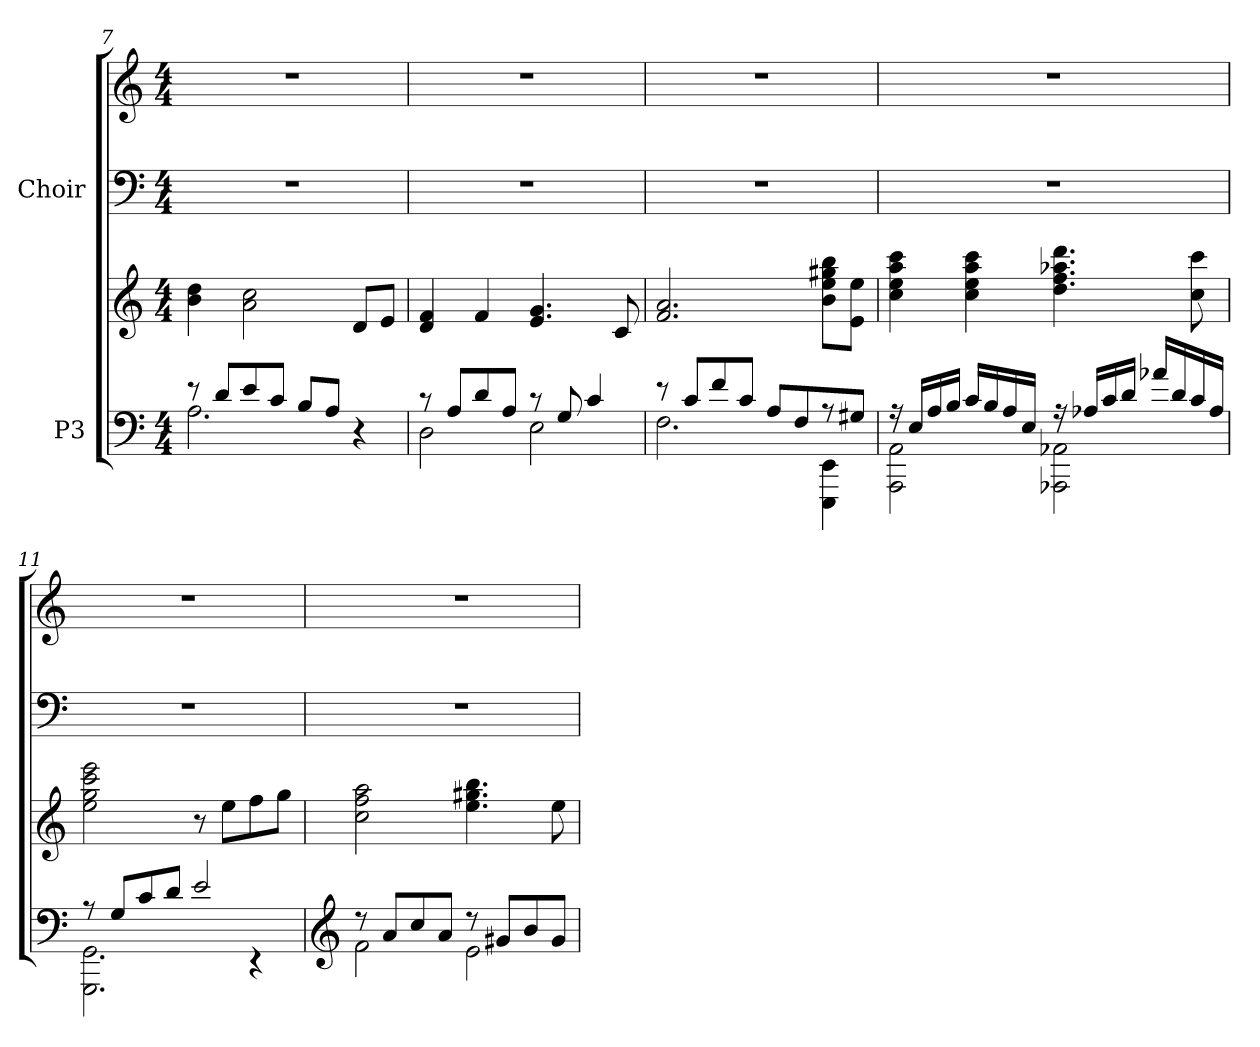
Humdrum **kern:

**kern	**kern	**kern	**kern
*part2	*part2	*part1	*part1
*staff4	*staff3	*staff2	*staff1
*I"P3	*	*I"Choir	*
*clefF4	*clefG2	*clefF4	*clefG2
*k[]	*k[]	*k[]	*k[]
*C:	*C:	*C:	*C:
*M4/4	*M4/4	*M4/4	*M4/4
=7	=7	=7	=7
*^	*	*	*
8r	2.Ai\	4bi\ 4ddi	1r	1r
8di/L	.	.	.	.
8ei/	.	2ai\ 2cci	.	.
8ci/J	.	.	.	.
8Bi/L	.	.	.	.
8Ai/J	.	.	.	.
4r	4ryy	8di/L	.	.
.	.	8ei/J	.	.
=8	=8	=8	=8	=8
8r	2Di\	4di/ 4fi	1r	1r
8Ai/L	.	.	.	.
8di/	.	4fi/	.	.
8Ai/J	.	.	.	.
8r	2Ei\	4.ei/ 4.gi	.	.
8Gi/	.	.	.	.
4ci/	.	.	.	.
.	.	8ci/	.	.
!!LO:LB:g=z
=9	=9	=9	=9	=9
8r	2.Fi\	2.fi/ 2.ai	1r	1r
8ci/L	.	.	.	.
8fi/	.	.	.	.
8ci/J	.	.	.	.
8Ai/L	.	.	.	.
8Fi/	.	.	.	.
8r	4EEEi\ 4EEi	8bi\ 8eei 8gg#Xi 8bbiL	.	.
8G#Xi/J	.	8ei\ 8eeiJ	.	.
=10	=10	=10	=10	=10
16r	2AAAi\ 2AAi	4cci\ 4eei 4aai 4ccci	1r	1r
16Ei/LL	.	.	.	.
16Ai/	.	.	.	.
16Bi/JJ	.	.	.	.
16ci/LL	.	4cci\ 4eei 4aai 4ccci	.	.
16Bi/	.	.	.	.
16Ai/	.	.	.	.
16Ei/JJ	.	.	.	.
16r	2AAA-Xi\ 2AA-Xi	4.ddi\ 4.ffi 4.aa-Xi 4.dddi	.	.
16A-Xi/LL	.	.	.	.
16ci/	.	.	.	.
16di/JJ	.	.	.	.
16a-Xi/LL	.	.	.	.
16di/	.	.	.	.
16ci/	.	8cci\ 8ccci	.	.
16A-i/JJ	.	.	.	.
=11	=11	=11	=11	=11
8r	2.GGGi\ 2.GGi	2eei\ 2ggi 2ccci 2eeei	1r	1r
8Gi/L	.	.	.	.
8ci/	.	.	.	.
8di/J	.	.	.	.
2ei/	.	8r	.	.
.	.	8eei\L	.	.
.	4r	8ffi\	.	.
.	.	8ggi\J	.	.
!!LO:LB:g=z
=12	=12	=12	=12	=12
*clefG2	*	*	*	*
8r	2fi\	2cci\ 2ffi 2aai	1r	1r
8ai/L	.	.	.	.
8cci/	.	.	.	.
8ai/J	.	.	.	.
8r	2ei\	4.eei\ 4.gg#Xi 4.bbi	.	.
8g#Xi/L	.	.	.	.
8bi/	.	.	.	.
8g#i/J	.	8eei\	.	.
*v	*v	*	*	*
=	=	=	=
*-	*-	*-	*-
